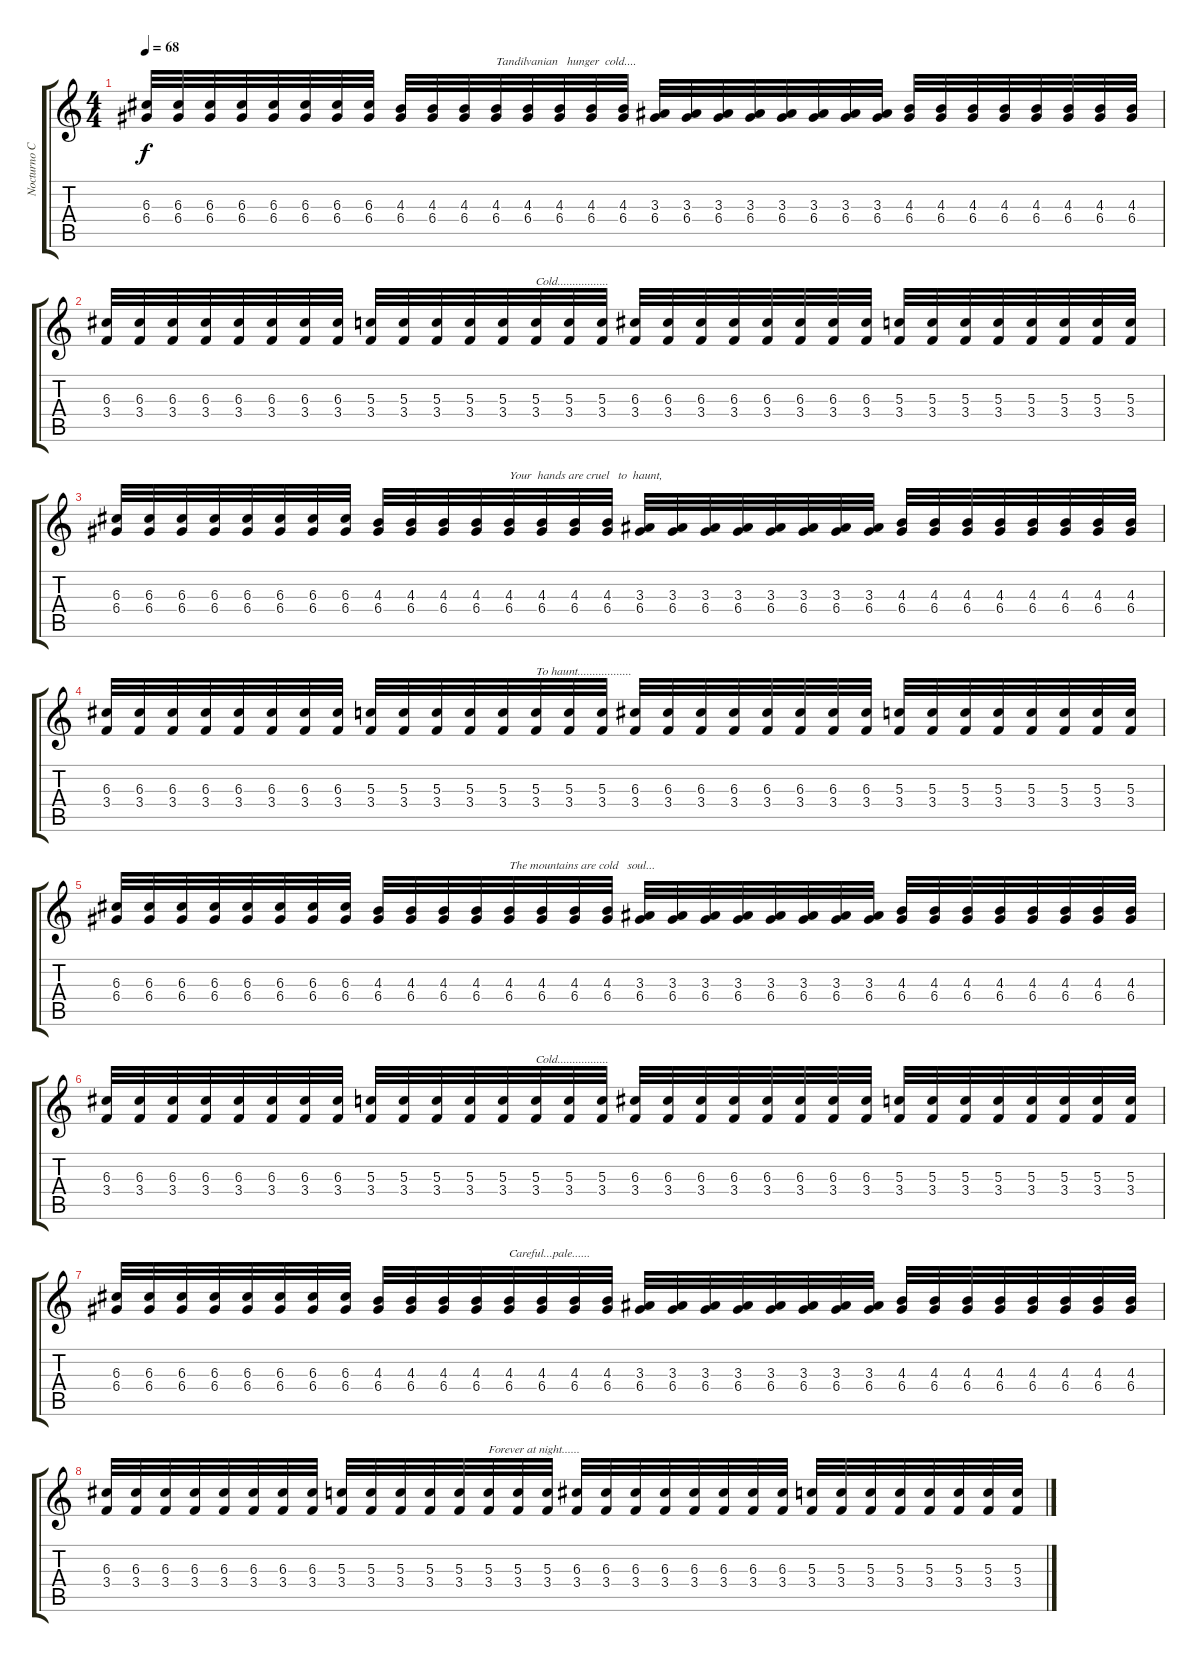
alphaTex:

\track ("Nocturno Culto" "Nocturno C") {instrument distortionguitar}
\staff {score tabs}
\tuning (E4 B3 G3 D3 A2 E2) {hide}
\ts (4 4)
\tempo 68
\clef g2
\ks c
(6.3 6.4).32{dy f} (6.3 6.4).32 (6.3 6.4).32 (6.3 6.4).32 (6.3 6.4).32 (6.3 6.4).32 (6.3 6.4).32 (6.3 6.4).32 (4.3 6.4).32 (4.3 6.4).32 (4.3 6.4).32 (4.3 6.4).32{txt "Tandilvanian   hunger  cold....   "} (4.3 6.4).32 (4.3 6.4).32 (4.3 6.4).32 (4.3 6.4).32 (3.3 6.4).32 (3.3 6.4).32 (3.3 6.4).32 (3.3 6.4).32 (3.3 6.4).32 (3.3 6.4).32 (3.3 6.4).32 (3.3 6.4).32 (4.3 6.4).32 (4.3 6.4).32 (4.3 6.4).32 (4.3 6.4).32 (4.3 6.4).32 (4.3 6.4).32 (4.3 6.4).32 (4.3 6.4).32 |
(6.3 3.4).32 (6.3 3.4).32 (6.3 3.4).32 (6.3 3.4).32 (6.3 3.4).32 (6.3 3.4).32 (6.3 3.4).32 (6.3 3.4).32 (5.3 3.4).32 (5.3 3.4).32 (5.3 3.4).32 (5.3 3.4).32 (5.3 3.4).32 (5.3 3.4).32{txt "Cold................."} (5.3 3.4).32 (5.3 3.4).32 (6.3 3.4).32 (6.3 3.4).32 (6.3 3.4).32 (6.3 3.4).32 (6.3 3.4).32 (6.3 3.4).32 (6.3 3.4).32 (6.3 3.4).32 (5.3 3.4).32 (5.3 3.4).32 (5.3 3.4).32 (5.3 3.4).32 (5.3 3.4).32 (5.3 3.4).32 (5.3 3.4).32 (5.3 3.4).32 |
(6.3 6.4).32 (6.3 6.4).32 (6.3 6.4).32 (6.3 6.4).32 (6.3 6.4).32 (6.3 6.4).32 (6.3 6.4).32 (6.3 6.4).32 (4.3 6.4).32 (4.3 6.4).32 (4.3 6.4).32 (4.3 6.4).32 (4.3 6.4).32{txt "Your  hands are cruel   to  haunt,"} (4.3 6.4).32 (4.3 6.4).32 (4.3 6.4).32 (3.3 6.4).32 (3.3 6.4).32 (3.3 6.4).32 (3.3 6.4).32 (3.3 6.4).32 (3.3 6.4).32 (3.3 6.4).32 (3.3 6.4).32 (4.3 6.4).32 (4.3 6.4).32 (4.3 6.4).32 (4.3 6.4).32 (4.3 6.4).32 (4.3 6.4).32 (4.3 6.4).32 (4.3 6.4).32 |
(6.3 3.4).32 (6.3 3.4).32 (6.3 3.4).32 (6.3 3.4).32 (6.3 3.4).32 (6.3 3.4).32 (6.3 3.4).32 (6.3 3.4).32 (5.3 3.4).32 (5.3 3.4).32 (5.3 3.4).32 (5.3 3.4).32 (5.3 3.4).32 (5.3 3.4).32{txt "To haunt.................."} (5.3 3.4).32 (5.3 3.4).32 (6.3 3.4).32 (6.3 3.4).32 (6.3 3.4).32 (6.3 3.4).32 (6.3 3.4).32 (6.3 3.4).32 (6.3 3.4).32 (6.3 3.4).32 (5.3 3.4).32 (5.3 3.4).32 (5.3 3.4).32 (5.3 3.4).32 (5.3 3.4).32 (5.3 3.4).32 (5.3 3.4).32 (5.3 3.4).32 |
(6.3 6.4).32 (6.3 6.4).32 (6.3 6.4).32 (6.3 6.4).32 (6.3 6.4).32 (6.3 6.4).32 (6.3 6.4).32 (6.3 6.4).32 (4.3 6.4).32 (4.3 6.4).32 (4.3 6.4).32 (4.3 6.4).32 (4.3 6.4).32{txt "The mountains are cold   soul..."} (4.3 6.4).32 (4.3 6.4).32 (4.3 6.4).32 (3.3 6.4).32 (3.3 6.4).32 (3.3 6.4).32 (3.3 6.4).32 (3.3 6.4).32 (3.3 6.4).32 (3.3 6.4).32 (3.3 6.4).32 (4.3 6.4).32 (4.3 6.4).32 (4.3 6.4).32 (4.3 6.4).32 (4.3 6.4).32 (4.3 6.4).32 (4.3 6.4).32 (4.3 6.4).32 |
(6.3 3.4).32 (6.3 3.4).32 (6.3 3.4).32 (6.3 3.4).32 (6.3 3.4).32 (6.3 3.4).32 (6.3 3.4).32 (6.3 3.4).32 (5.3 3.4).32 (5.3 3.4).32 (5.3 3.4).32 (5.3 3.4).32 (5.3 3.4).32 (5.3 3.4).32{txt "Cold................."} (5.3 3.4).32 (5.3 3.4).32 (6.3 3.4).32 (6.3 3.4).32 (6.3 3.4).32 (6.3 3.4).32 (6.3 3.4).32 (6.3 3.4).32 (6.3 3.4).32 (6.3 3.4).32 (5.3 3.4).32 (5.3 3.4).32 (5.3 3.4).32 (5.3 3.4).32 (5.3 3.4).32 (5.3 3.4).32 (5.3 3.4).32 (5.3 3.4).32 |
(6.3 6.4).32 (6.3 6.4).32 (6.3 6.4).32 (6.3 6.4).32 (6.3 6.4).32 (6.3 6.4).32 (6.3 6.4).32 (6.3 6.4).32 (4.3 6.4).32 (4.3 6.4).32 (4.3 6.4).32 (4.3 6.4).32 (4.3 6.4).32{txt "Careful...pale......"} (4.3 6.4).32 (4.3 6.4).32 (4.3 6.4).32 (3.3 6.4).32 (3.3 6.4).32 (3.3 6.4).32 (3.3 6.4).32 (3.3 6.4).32 (3.3 6.4).32 (3.3 6.4).32 (3.3 6.4).32 (4.3 6.4).32 (4.3 6.4).32 (4.3 6.4).32 (4.3 6.4).32 (4.3 6.4).32 (4.3 6.4).32 (4.3 6.4).32 (4.3 6.4).32 |
(6.3 3.4).32 (6.3 3.4).32 (6.3 3.4).32 (6.3 3.4).32 (6.3 3.4).32 (6.3 3.4).32 (6.3 3.4).32 (6.3 3.4).32 (5.3 3.4).32 (5.3 3.4).32 (5.3 3.4).32 (5.3 3.4).32 (5.3 3.4).32 (5.3 3.4).32{txt "Forever at night......"} (5.3 3.4).32 (5.3 3.4).32 (6.3 3.4).32 (6.3 3.4).32 (6.3 3.4).32 (6.3 3.4).32 (6.3 3.4).32 (6.3 3.4).32 (6.3 3.4).32 (6.3 3.4).32 (5.3 3.4).32 (5.3 3.4).32 (5.3 3.4).32 (5.3 3.4).32 (5.3 3.4).32 (5.3 3.4).32 (5.3 3.4).32 (5.3 3.4).32
